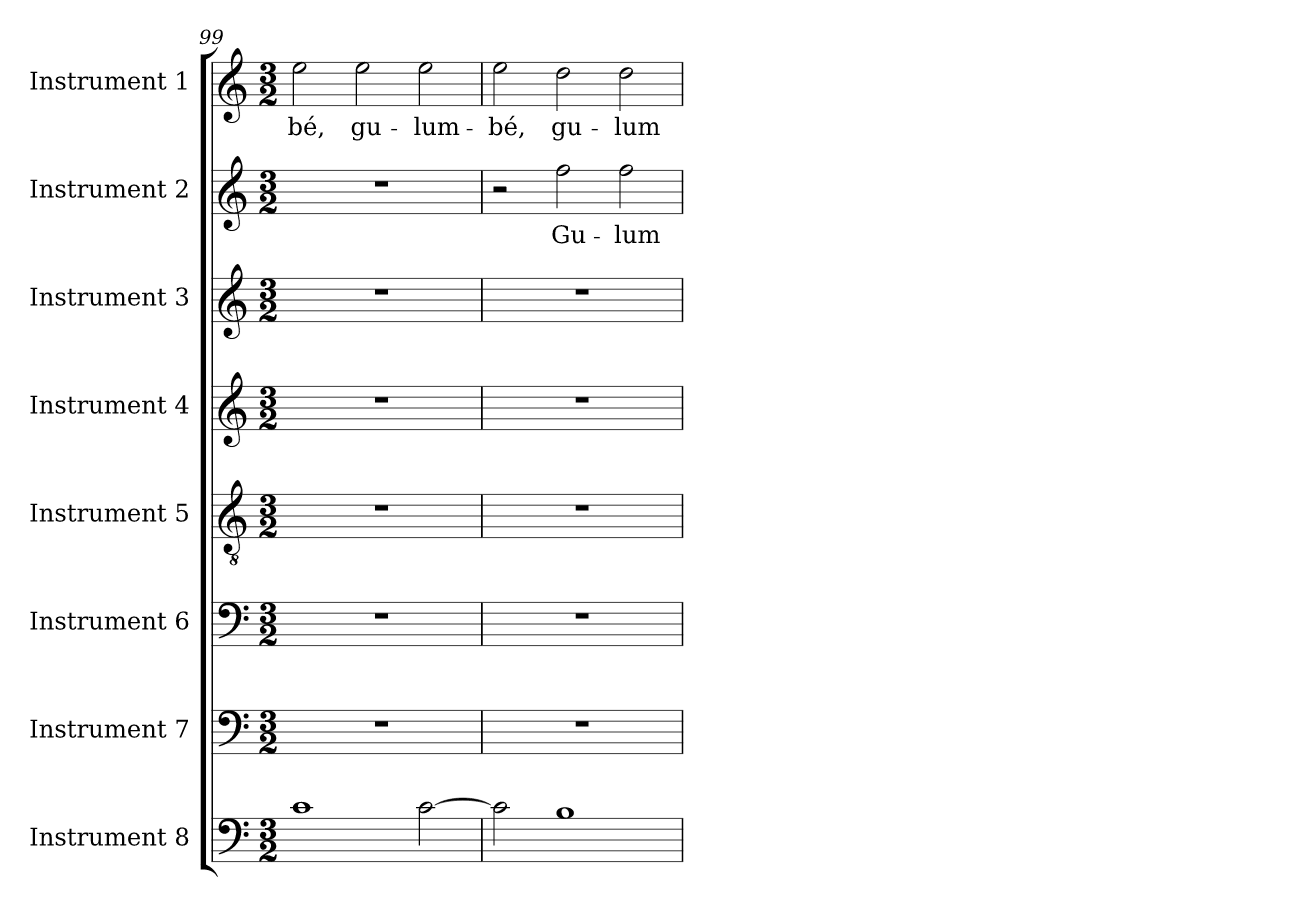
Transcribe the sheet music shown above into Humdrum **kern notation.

**kern	**kern	**kern	**kern	**kern	**kern	**kern	**text	**kern	**text
*part8	*part7	*part6	*part5	*part4	*part3	*part2	*part2	*part1	*part1
*staff8	*staff7	*staff6	*staff5	*staff4	*staff3	*staff2	*staff2	*staff1	*staff1
*I"Instrument 8	*I"Instrument 7	*I"Instrument 6	*I"Instrument 5	*I"Instrument 4	*I"Instrument 3	*I"Instrument 2	*	*I"Instrument 1	*
*clefF4	*clefF4	*clefF4	*clefGv2	*clefG2	*clefG2	*clefG2	*	*clefG2	*
*k[]	*k[]	*k[]	*k[]	*k[]	*k[]	*k[]	*	*k[]	*
*C:	*C:	*C:	*C:	*C:	*C:	*C:	*	*C:	*
*M3/2	*M3/2	*M3/2	*M3/2	*M3/2	*M3/2	*M3/2	*	*M3/2	*
=99	=99	=99	=99	=99	=99	=99	=99	=99	=99
!	!	!	!	!	!	!	!	!	!LO:LY:b:cj
1c	1.r	1.r	1.r	1.r	1.r	1.r	.	2ee\	-bé,
!	!	!	!	!	!	!	!	!	!LO:LY:b:cj
.	.	.	.	.	.	.	.	2ee\	gu-
!	!	!	!	!	!	!	!	!	!LO:LY:b:cj
[>2c\	.	.	.	.	.	.	.	2ee\	-lum-
=100	=100	=100	=100	=100	=100	=100	=100	=100	=100
!	!	!	!	!	!	!	!	!	!LO:LY:b:cj
2c\]	1.r	1.r	1.r	1.r	1.r	2r	.	2ee\	-bé,
!	!	!	!	!	!	!	!LO:LY:b:rj	!	!LO:LY:b:cj
1B	.	.	.	.	.	2ff\	Gu-	2dd\	gu-
!	!	!	!	!	!	!	!LO:LY:b:rj	!	!LO:LY:b:cj
.	.	.	.	.	.	2ff\	-lum-	2dd\	-lum-
=	=	=	=	=	=	=	=	=	=
*-	*-	*-	*-	*-	*-	*-	*-	*-	*-
